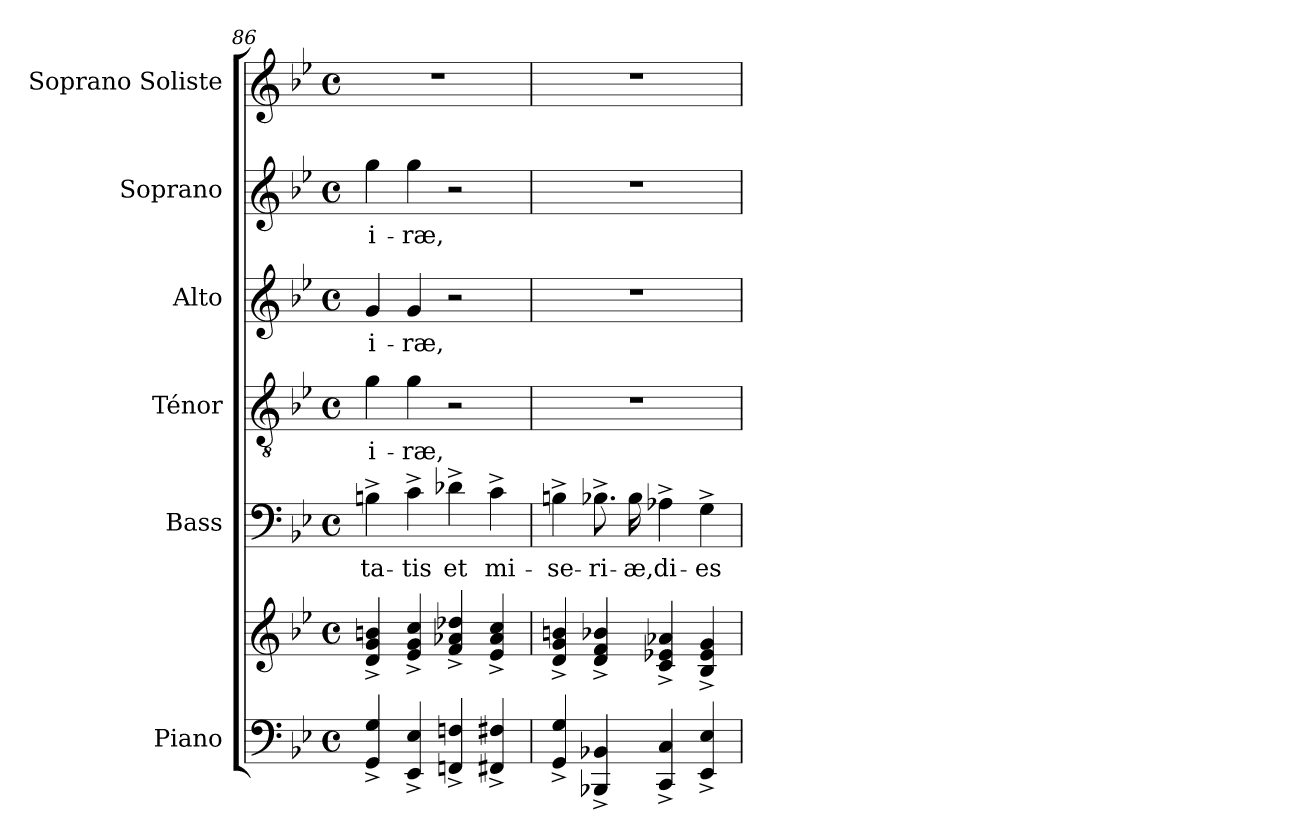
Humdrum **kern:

**kern	**kern	**kern	**text	**kern	**text	**kern	**text	**kern	**text	**kern
*part6	*part6	*part5	*part5	*part4	*part4	*part3	*part3	*part2	*part2	*part1
*staff7	*staff6	*staff5	*staff5	*staff4	*staff4	*staff3	*staff3	*staff2	*staff2	*staff1
*I"Piano	*	*I"Bass	*	*I"Ténor	*	*I"Alto	*	*I"Soprano	*	*I"Soprano Soliste
*I'Pno.	*	*I'B.	*	*I'T.	*	*I'A.	*	*I'S.	*	*
*clefF4	*clefG2	*clefF4	*	*clefGv2	*	*clefG2	*	*clefG2	*	*clefG2
*k[b-e-]	*k[b-e-]	*k[b-e-]	*	*k[b-e-]	*	*k[b-e-]	*	*k[b-e-]	*	*k[b-e-]
*M4/4	*M4/4	*M4/4	*	*M4/4	*	*M4/4	*	*M4/4	*	*M4/4
*met(c)	*met(c)	*met(c)	*	*met(c)	*	*met(c)	*	*met(c)	*	*met(c)
=86	=86	=86	=86	=86	=86	=86	=86	=86	=86	=86
4GG/^ 4G/^	4d/^ 4g/^ 4bn/^	4Bn^\	-ta-	4g\	i-	4g/	i-	4gg\	i-	1r
4EE-/^ 4E-/^	4e-/^ 4g/^ 4cc/^	4c^\	-tis	4g\	-ræ,	4g/	-ræ,	4gg\	-ræ,	.
4FFn/^ 4Fn/^	4f/^ 4a-X/^ 4dd-X/^	4d-X^\	et	2r	.	2r	.	2r	.	.
4FF#X/^ 4F#X/^	4e-/^ 4a-/^ 4cc/^	4c^\	mi-	.	.	.	.	.	.	.
=87	=87	=87	=87	=87	=87	=87	=87	=87	=87	=87
4GG/^ 4G/^	4d/^ 4g/^ 4bn/^	4Bn^\	-se-	1r	.	1r	.	1r	.	1r
4BBB-X/^ 4BB-X/^	4d/^ 4f/^ 4b-X/^	8.B-X^\	-ri-	.	.	.	.	.	.	.
.	.	16B-\	-æ,	.	.	.	.	.	.	.
4CC/^ 4C/^	4c/^ 4e-X/^ 4a-X/^	4A-X^\	di-	.	.	.	.	.	.	.
4EE-/^ 4E-/^	4B-/^ 4e-/^ 4g/^	4G^\	-es	.	.	.	.	.	.	.
=	=	=	=	=	=	=	=	=	=	=
*-	*-	*-	*-	*-	*-	*-	*-	*-	*-	*-
